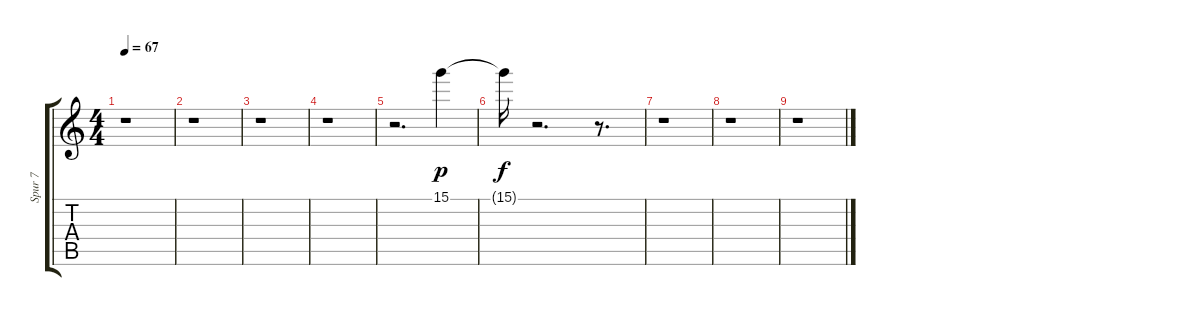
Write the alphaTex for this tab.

\track ("Spur 7" "Spur 7") {instrument acousticguitarnylon}
\staff {score tabs}
\tuning (E4 B3 G3 D3 A2 E2) {hide}
\ts (4 4)
\tempo 67
\clef g2
\ks c
r.1{dy f} |
r.1 |
r.1 |
r.1 |
r.2{d} 15.1.4{dy p} |
15.1{t}.16{dy f} r.2{d} r.8{d} |
r.1 |
r.1 |
r.1
